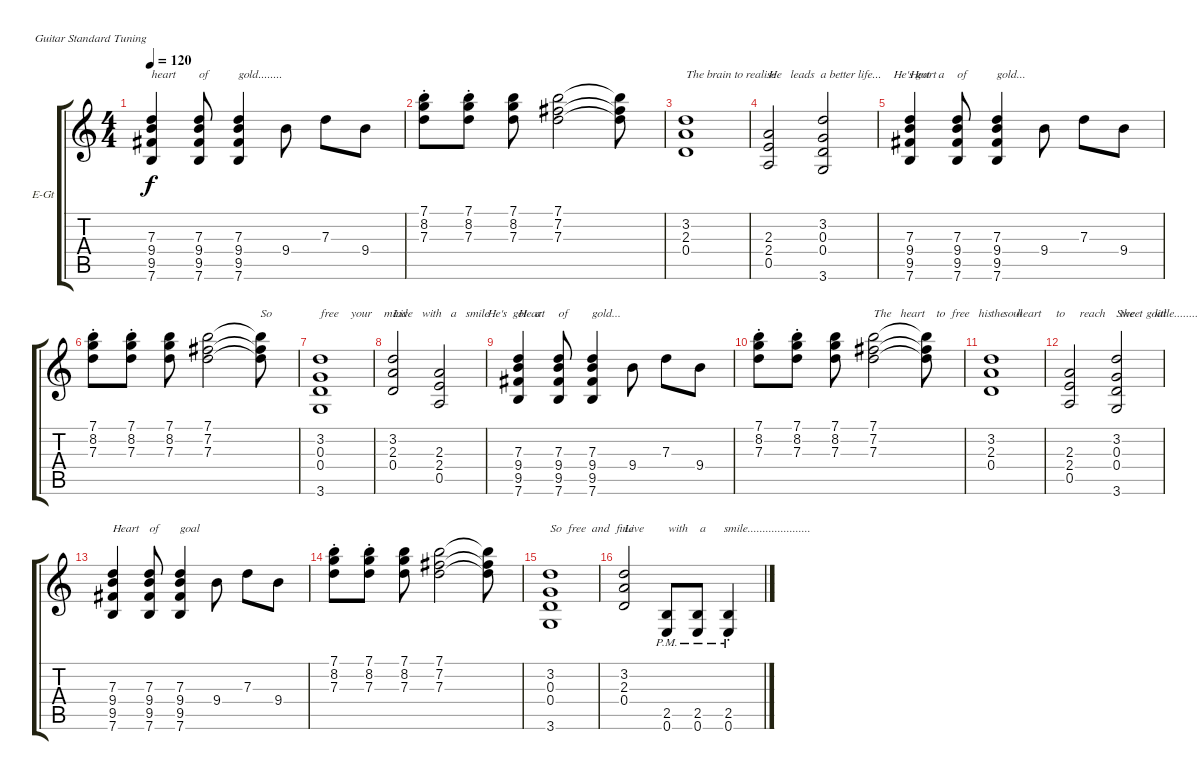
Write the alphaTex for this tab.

\defaultSystemsLayout 4
\bracketExtendMode groupsimilarinstruments
\firstSystemTrackNameOrientation horizontal
\otherSystemsTrackNameOrientation horizontal
\track ("Matthias Dieth" "E-Gt") {instrument distortionguitar}
\staff {score tabs}
\tuning (E4 B3 G3 D3 A2 E2)
\ts (4 4)
\tempo 120
\clef g2
\ks c
(7.3 9.4 7.6 9.5).4{txt "heart" dy f} (7.6 9.5 9.4 7.3).8{txt "of"} (7.3 9.4 9.5 7.6).4{txt "gold........"} 9.4.8 7.3.8 9.4.8 |
(7.1{st} 8.2{st} 7.3{st}).8 (7.1{st} 8.2{st} 7.3{st}).8 (7.1 8.2 7.3).8 (7.1 7.2 7.3).2 (7.1{t} 7.2{t} 7.3{t}).8 |
(2.3 0.4 3.2).1{txt "The brain to realise"} |
(2.3 2.4 0.5).2{txt "He   leads  a better life...    He's got   a"} (3.6 0.4 0.3 3.2).2 |
(7.3 9.4 7.6 9.5).4{txt "Heart"} (7.6 9.5 9.4 7.3).8{txt "of"} (9.4 7.3 9.5 7.6).4{txt "gold..."} 9.4.8 7.3.8 9.4.8 |
(7.1{st} 8.2{st} 7.3{st}).8 (7.1{st} 8.2{st} 7.3{st}).8 (7.1 8.2 7.3).8 (7.1 7.2 7.3).2 (7.1{t} 7.2{t} 7.3{t}).8{txt "So"} |
(0.4 3.6 0.3 3.2).1{txt "free    your    mind"} |
(2.3 0.4 3.2).2{txt "Live   with   a   smile"} (2.3 2.4 0.5).2{txt "                He's  got   a"} |
(7.3 9.4 7.6 9.5).4{txt "Heart"} (7.6 9.5 9.4 7.3).8{txt "of"} (7.3 9.4 9.5 7.6).4{txt "gold..."} 9.4.8 7.3.8 9.4.8 |
(7.1{st} 8.2{st} 7.3{st}).8 (7.1{st} 8.2{st} 7.3{st}).8 (7.1 8.2 7.3).8 (7.1 7.2 7.3).2{txt "The   heart    to  free   his    soul"} (7.1{t} 7.2{t} 7.3{t}).8 |
(2.3 0.4 3.2).1{txt "the    heart     to     reach     the    goal"} |
(2.3 2.4 0.5).2 (3.6 0.4 0.3 3.2).2{txt "Sweet    little........"} |
(7.3 9.4 7.6 9.5).4{txt "Heart"} (7.6 9.5 9.4 7.3).8{txt "of"} (7.3 9.4 9.5 7.6).4{txt "goal"} 9.4.8 7.3.8 9.4.8 |
(7.1{st} 8.2{st} 7.3{st}).8 (7.1{st} 8.2{st} 7.3{st}).8 (7.1 8.2 7.3).8 (7.1 7.2 7.3).2 (7.1{t} 7.2{t} 7.3{t}).8 |
(0.4 3.6 0.3 3.2).1{txt "So  free  and  fine"} |
(0.4 2.3 3.2).2{txt "Live        with    a      smile....................."} (2.5{pm} 0.6{pm}).8 (0.6{pm} 2.5{pm}).8 (0.6{pm st} 2.5{pm st}).4
